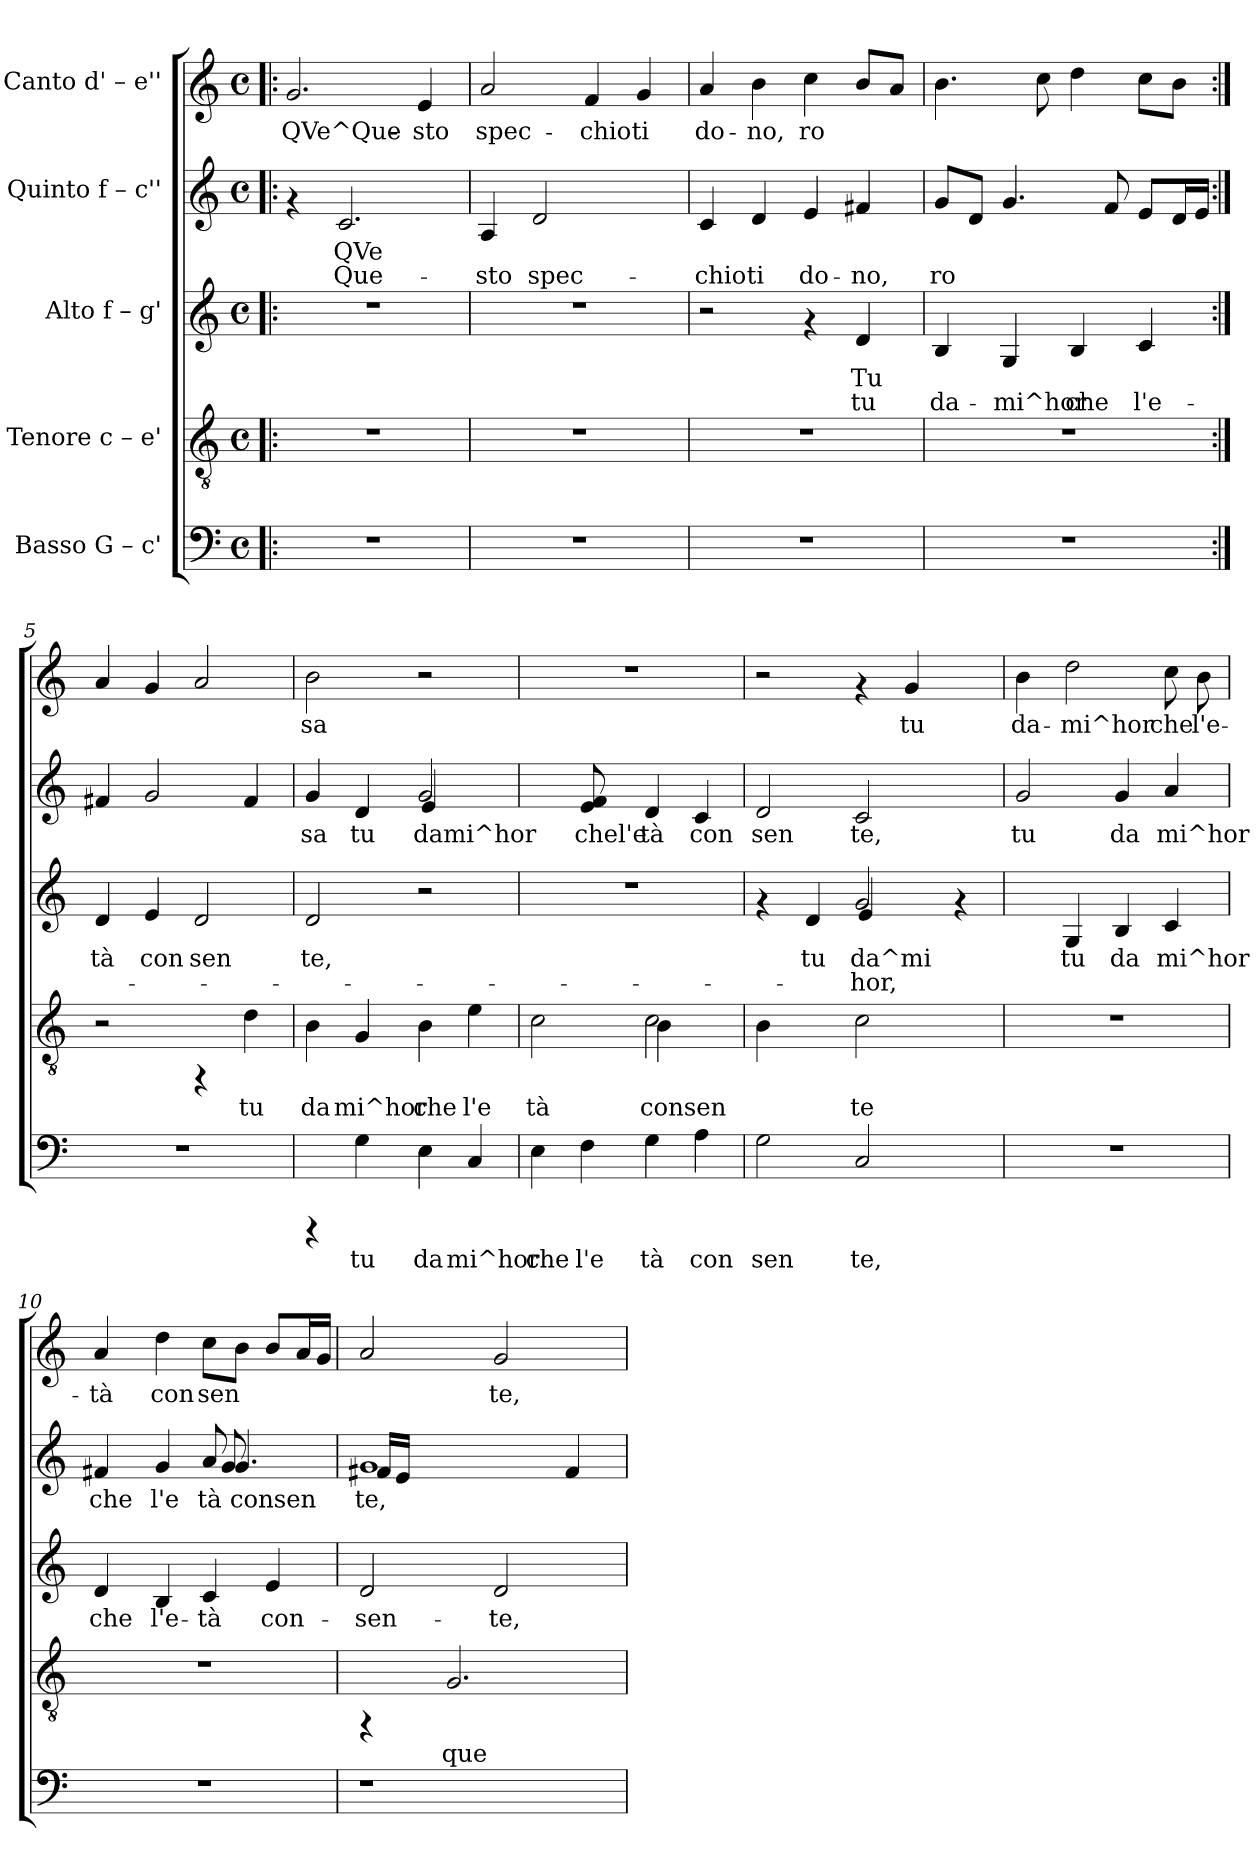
**kern	**text	**kern	**text	**kern	**text	**text	**kern	**text	**text	**kern	**text
*part5	*part5	*part4	*part4	*part3	*part3	*part3	*part2	*part2	*part2	*part1	*part1
*staff5	*staff5	*staff4	*staff4	*staff3	*staff3	*staff3	*staff2	*staff2	*staff2	*staff1	*staff1
*I"Basso  G – c'	*	*I"Tenore  c – e'	*	*I"Alto  f – g'	*	*	*I"Quinto  f – c''	*	*	*I"Canto  d' – e''	*
!!LO:PB:g=z
*stria5	*	*stria5	*	*stria5	*	*	*stria5	*	*	*stria5	*
*clefF4	*	*clefGv2	*	*clefG2	*	*	*clefG2	*	*	*clefG2	*
*k[]	*	*k[]	*	*k[]	*	*	*k[]	*	*	*k[]	*
*C:	*	*C:	*	*C:	*	*	*C:	*	*	*C:	*
*M4/4	*	*M4/4	*	*M4/4	*	*	*M4/4	*	*	*M4/4	*
*met(c)	*	*met(c)	*	*met(c)	*	*	*met(c)	*	*	*met(c)	*
=1!|:	=1!|:	=1!|:	=1!|:	=1!|:	=1!|:	=1!|:	=1!|:	=1!|:	=1!|:	=1!|:	=1!|:
!	!	!	!	!	!	!	!	!	!	!	!LO:LY:b:rj
1r	.	1r	.	1r	.	.	4rf	.	.	2.g/	QVe^Que-
!	!	!	!	!	!	!	!	!LO:LY:b:rj	!LO:LY:b:rj	!	!
.	.	.	.	.	.	.	2.c/	QVe	Que-	.	.
!	!	!	!	!	!	!	!	!	!	!	!LO:LY:b:rj
.	.	.	.	.	.	.	.	.	.	4e/	-sto
=2	=2	=2	=2	=2	=2	=2	=2	=2	=2	=2	=2
!	!	!	!	!	!	!	!	!LO:LY:b:rj	!LO:LY:b:rj	!	!LO:LY:b:rj
1r	.	1r	.	1r	.	.	4A/	-	sto	2a/	spec-
!	!	!	!	!	!	!	!	!LO:LY:b:rj	!LO:LY:b:rj	!	!
.	.	.	.	.	.	.	2d/	.	spec-	.	.
!	!	!	!	!	!	!	!	!	!	!	!LO:LY:b:rj
.	.	.	.	.	.	.	.	.	.	4f/	-chio
!	!	!	!	!	!	!	!	!	!	!	!LO:LY:b:rj
.	.	.	.	.	.	.	4ryy	.	.	4g/	ti
=3	=3	=3	=3	=3	=3	=3	=3	=3	=3	=3	=3
!	!	!	!	!	!	!	!	!LO:LY:b:rj	!LO:LY:b:rj	!	!LO:LY:b:rj
1r	.	1r	.	2r	.	.	4c/	-	chio	4a/	do-
!	!	!	!	!	!	!	!	!LO:LY:b:rj	!LO:LY:b:rj	!	!LO:LY:b:rj
.	.	.	.	.	.	.	4d/	.	ti	4b\	-no,
!	!	!	!	!	!	!	!	!LO:LY:b:rj	!LO:LY:b:rj	!	!LO:LY:b:rj
.	.	.	.	4rf	.	.	4e/	.	do-	4cc\	ro-
!	!	!	!	!	!LO:LY:b:rj	!LO:LY:b:rj	!	!LO:LY:b:rj	!LO:LY:b:rj	!	!LO:LY:b:rj
.	.	.	.	4d/	Tu-	-tu	4f#X/	-	no,	8b/L	--
!	!	!	!	!	!	!	!	!	!	!	!LO:LY:b:rj
.	.	.	.	.	.	.	.	.	.	8a/J	--
=4	=4	=4	=4	=4	=4	=4	=4	=4	=4	=4	=4
!	!	!	!	!	!LO:LY:b:rj	!LO:LY:b:rj	!	!LO:LY:b:rj	!LO:LY:b:rj	!	!LO:LY:b:rj
1r	.	1r	.	4B/	-	-da-	8g/L	.	ro-	4.b\	--
!	!	!	!	!	!	!	!	!LO:LY:b:rj	!LO:LY:b:rj	!	!
.	.	.	.	.	.	.	8d/J	-	-	.	.
!	!	!	!	!	!LO:LY:b:rj	!LO:LY:b:rj	!	!LO:LY:b:rj	!LO:LY:b:rj	!	!
.	.	.	.	4G/	--	-mi^hor	4.g/	-	-	.	.
!	!	!	!	!	!	!	!	!	!	!	!LO:LY:b:rj
.	.	.	.	.	.	.	.	.	.	8cc\	--
!	!	!	!	!	!LO:LY:b:rj	!LO:LY:b:rj	!	!	!	!	!LO:LY:b:rj
.	.	.	.	4B/	-	-che	.	.	.	4dd\	--
!	!	!	!	!	!	!	!	!LO:LY:b:rj	!LO:LY:b:rj	!	!
.	.	.	.	.	.	.	8f/	-	-	.	.
!	!	!	!	!	!LO:LY:b:rj	!LO:LY:b:rj	!	!LO:LY:b:rj	!LO:LY:b:rj	!	!LO:LY:b:rj
.	.	.	.	4c/	-	-l'e-	8e/L	-	-	8cc\L	--
!	!	!	!	!	!	!	!	!LO:LY:b:rj	!LO:LY:b:rj	!	!LO:LY:b:rj
.	.	.	.	.	.	.	16d/	-	-	8b\J	--
!	!	!	!	!	!	!	!	!LO:LY:b:rj	!LO:LY:b:rj	!	!
.	.	.	.	.	.	.	16e/J	-	-	.	.
!!LO:LB:g=z
=5:|!	=5:|!	=5:|!	=5:|!	=5:|!	=5:|!	=5:|!	=5:|!	=5:|!	=5:|!	=5:|!	=5:|!
!	!	!	!	!	!LO:LY:b:rj	!	!	!LO:LY:b:rj	!	!	!LO:LY:b:rj
1r	.	2r	.	4d/	-tà	.	4f#X/	-	.	4a/	--
!	!	!	!	!	!LO:LY:b:rj	!	!	!LO:LY:b:rj	!	!	!LO:LY:b:rj
.	.	.	.	4e/	con	.	2g/	.	.	4g/	--
!	!	!	!	!	!LO:LY:b:rj	!	!	!	!	!	!LO:LY:b:rj
.	.	4rFF	.	2d/	sen	.	.	.	.	2a/	--
!	!	!	!LO:LY:b:cj	!	!	!	!	!LO:LY:b:rj	!	!	!
.	.	4d\	tu	.	.	.	4f#/	.	.	.	.
=6	=6	=6	=6	=6	=6	=6	=6	=6	=6	=6	=6
!	!	!	!LO:LY:b:cj	!	!LO:LY:b:rj	!	!	!LO:LY:b:rj	!	!	!LO:LY:b:rj
*	*	*	*	*	*	*	*^	*	*	*	*
4rCCC	.	4B\	da	2d/	te,	.	4g/	2ryy	sa	.	2b\	-sa
!	!LO:LY:b:cj	!	!LO:LY:b:cj	!	!	!	!	!	!LO:LY:b:rj	!	!	!
4G\	tu	4G/	mi^hor	.	.	.	4d/	.	tu	.	.	.
!	!LO:LY:b:cj	!	!LO:LY:b:cj	!	!	!	!	!	!LO:LY:b:rj	!	!	!
4E\	da	4B\	che	2r	.	.	2g/	4e/	dami^hor	.	2r	.
!	!LO:LY:b:cj	!	!LO:LY:b:cj	!	!	!	!	!	!	!	!	!
4C/	mi^hor	4e\	l'e	.	.	.	.	4ryy	.	.	.	.
=7	=7	=7	=7	=7	=7	=7	=7	=7	=7	=7	=7	=7
!	!LO:LY:b:cj	!	!LO:LY:b:cj	!	!	!	!	!	!	!	!	!
*	*	*^	*	*	*	*	*v	*v	*	*	*	*
4E\	che	2c\	2ryy	tà	1r	.	.	4ryy	.	.	1r	.
!	!LO:LY:b:cj	!	!	!	!	!	!	!	!LO:LY:b:rj	!	!	!
4F\	l'e	.	.	.	.	.	.	8f/ 8e/	chel'e	.	.	.
.	.	.	.	.	.	.	.	8ryy	.	.	.	.
!	!LO:LY:b:cj	!	!	!LO:LY:b:cj	!	!	!	!	!LO:LY:b:rj	!	!	!
4G\	tà	2c\	4B\	consen	.	.	.	4d/	tà	.	.	.
!	!LO:LY:b:cj	!	!	!	!	!	!	!	!LO:LY:b:rj	!	!	!
4A\	con	.	4ryy	.	.	.	.	4c/	con	.	.	.
=8	=8	=8	=8	=8	=8	=8	=8	=8	=8	=8	=8	=8
!	!LO:LY:b:cj	!	!	!LO:LY:b:cj	!	!	!	!	!LO:LY:b:rj	!	!	!
*	*	*v	*v	*	*^	*	*	*	*	*	*	*
2G\	sen	4B\	.	4rf	2ryy	.	.	2d/	sen	.	2r	.
!	!	!	!	!	!	!LO:LY:b:rj	!LO:LY:b:rj	!	!	!	!	!
.	.	4ryy	.	4d/	.	tu	.	.	.	.	.	.
!	!LO:LY:b:cj	!	!LO:LY:b:cj	!	!	!LO:LY:b:rj	!LO:LY:b:rj	!	!LO:LY:b:rj	!	!	!
2C/	te,	2c\	te	2g/	4e/	da^mi	hor,	2c/	te,	.	4rf	.
!	!	!	!	!	!	!	!	!	!	!	!	!LO:LY:b:rj
.	.	.	.	.	2ryy	.	.	.	.	.	4g/	tu
4ryy	.	4ryy	.	4rf	.	.	.	4ryy	.	.	4ryy	.
*	*	*	*	*v	*v	*	*	*	*	*	*	*
=9	=9	=9	=9	=9	=9	=9	=9	=9	=9	=9	=9
!	!	!	!	!	!	!	!	!LO:LY:b:rj	!	!	!LO:LY:b:rj
1r	.	1r	.	4ryy	.	.	2g/	tu	.	4b\	da-
!	!	!	!	!	!LO:LY:b:rj	!	!	!	!	!	!LO:LY:b:rj
.	.	.	.	4G/	tu	.	.	.	.	2dd\	-mi^hor
!	!	!	!	!	!LO:LY:b:rj	!	!	!LO:LY:b:rj	!	!	!
.	.	.	.	4B/	da	.	4g/	da	.	.	.
!	!	!	!	!	!LO:LY:b:rj	!	!	!LO:LY:b:rj	!	!	!LO:LY:b:rj
.	.	.	.	4c/	mi^hor	.	4a/	mi^hor	.	8cc\	che
!	!	!	!	!	!	!	!	!	!	!	!LO:LY:b:rj
.	.	.	.	.	.	.	.	.	.	8b\	l'e-
!!LO:PB:g=z
=10	=10	=10	=10	=10	=10	=10	=10	=10	=10	=10	=10
!	!	!	!	!	!LO:LY:b:rj	!	!	!LO:LY:b:rj	!	!	!LO:LY:b:rj
*	*	*	*	*	*	*	*^	*	*	*	*
1r	.	1r	.	4d/	che	.	4f#X/	8ryy	che	.	4a/	-tà
!	!	!	!	!	!LO:LY:b:rj	!	!	!	!LO:LY:b:rj	!	!	!LO:LY:b:rj
*	*	*	*	*	*	*	*v	*v	*	*	*	*
.	.	.	.	4B/	l'e-	.	4g/	l'e	.	4dd\	con
!	!	!	!	!	!LO:LY:b:rj	!	!	!LO:LY:b:rj	!	!	!LO:LY:b:rj
.	.	.	.	4c/	-tà	.	8a/	tà	.	8cc\L	sen
*	*	*	*	*	*	*	*^	*	*	*	*
!	!	!	!	!	!	!	!	!	!LO:LY:b:rj	!	!	!LO:LY:b:rj
.	.	.	.	.	.	.	4.g/	8g/	consen	.	8b\J	.
!	!	!	!	!	!LO:LY:b:rj	!	!	!	!	!	!	!LO:LY:b:rj
.	.	.	.	4e/	con-	.	.	4ryy	.	.	8b/L	.
!	!	!	!	!	!	!	!	!	!	!	!	!LO:LY:b:rj
.	.	.	.	.	.	.	.	.	.	.	16a/	.
!	!	!	!	!	!	!	!	!	!	!	!	!LO:LY:b:rj
.	.	.	.	.	.	.	.	.	.	.	16g/J	.
=11	=11	=11	=11	=11	=11	=11	=11	=11	=11	=11	=11	=11
!	!	!	!	!	!LO:LY:b:rj	!	!	!	!LO:LY:b:rj	!	!	!LO:LY:b:rj
1r	.	4rFF	.	2d/	-sen-	.	1g	16f#X/L	te,	.	2a/	.
!	!	!	!	!	!	!	!	!	!LO:LY:b:rj	!	!	!
.	.	.	.	.	.	.	.	16e/J	.	.	.	.
.	.	.	.	.	.	.	.	1ryy	.	.	.	.
!	!	!	!LO:LY:b:cj	!	!	!	!	!	!	!	!	!
.	.	2.G/	que	.	.	.	.	.	.	.	.	.
!	!	!	!	!	!LO:LY:b:rj	!	!	!	!	!	!	!LO:LY:b:rj
.	.	.	.	2d/	-te,	.	.	.	.	.	2g/	te,
!	!	!	!	!	!	!	!	!	!LO:LY:b:rj	!	!	!
4ryy	.	4ryy	.	4ryy	.	.	4f#/	.	.	.	4ryy	.
.	.	.	.	.	.	.	.	8ryy	.	.	.	.
*	*	*	*	*	*	*	*v	*v	*	*	*	*
=	=	=	=	=	=	=	=	=	=	=	=
*-	*-	*-	*-	*-	*-	*-	*-	*-	*-	*-	*-
